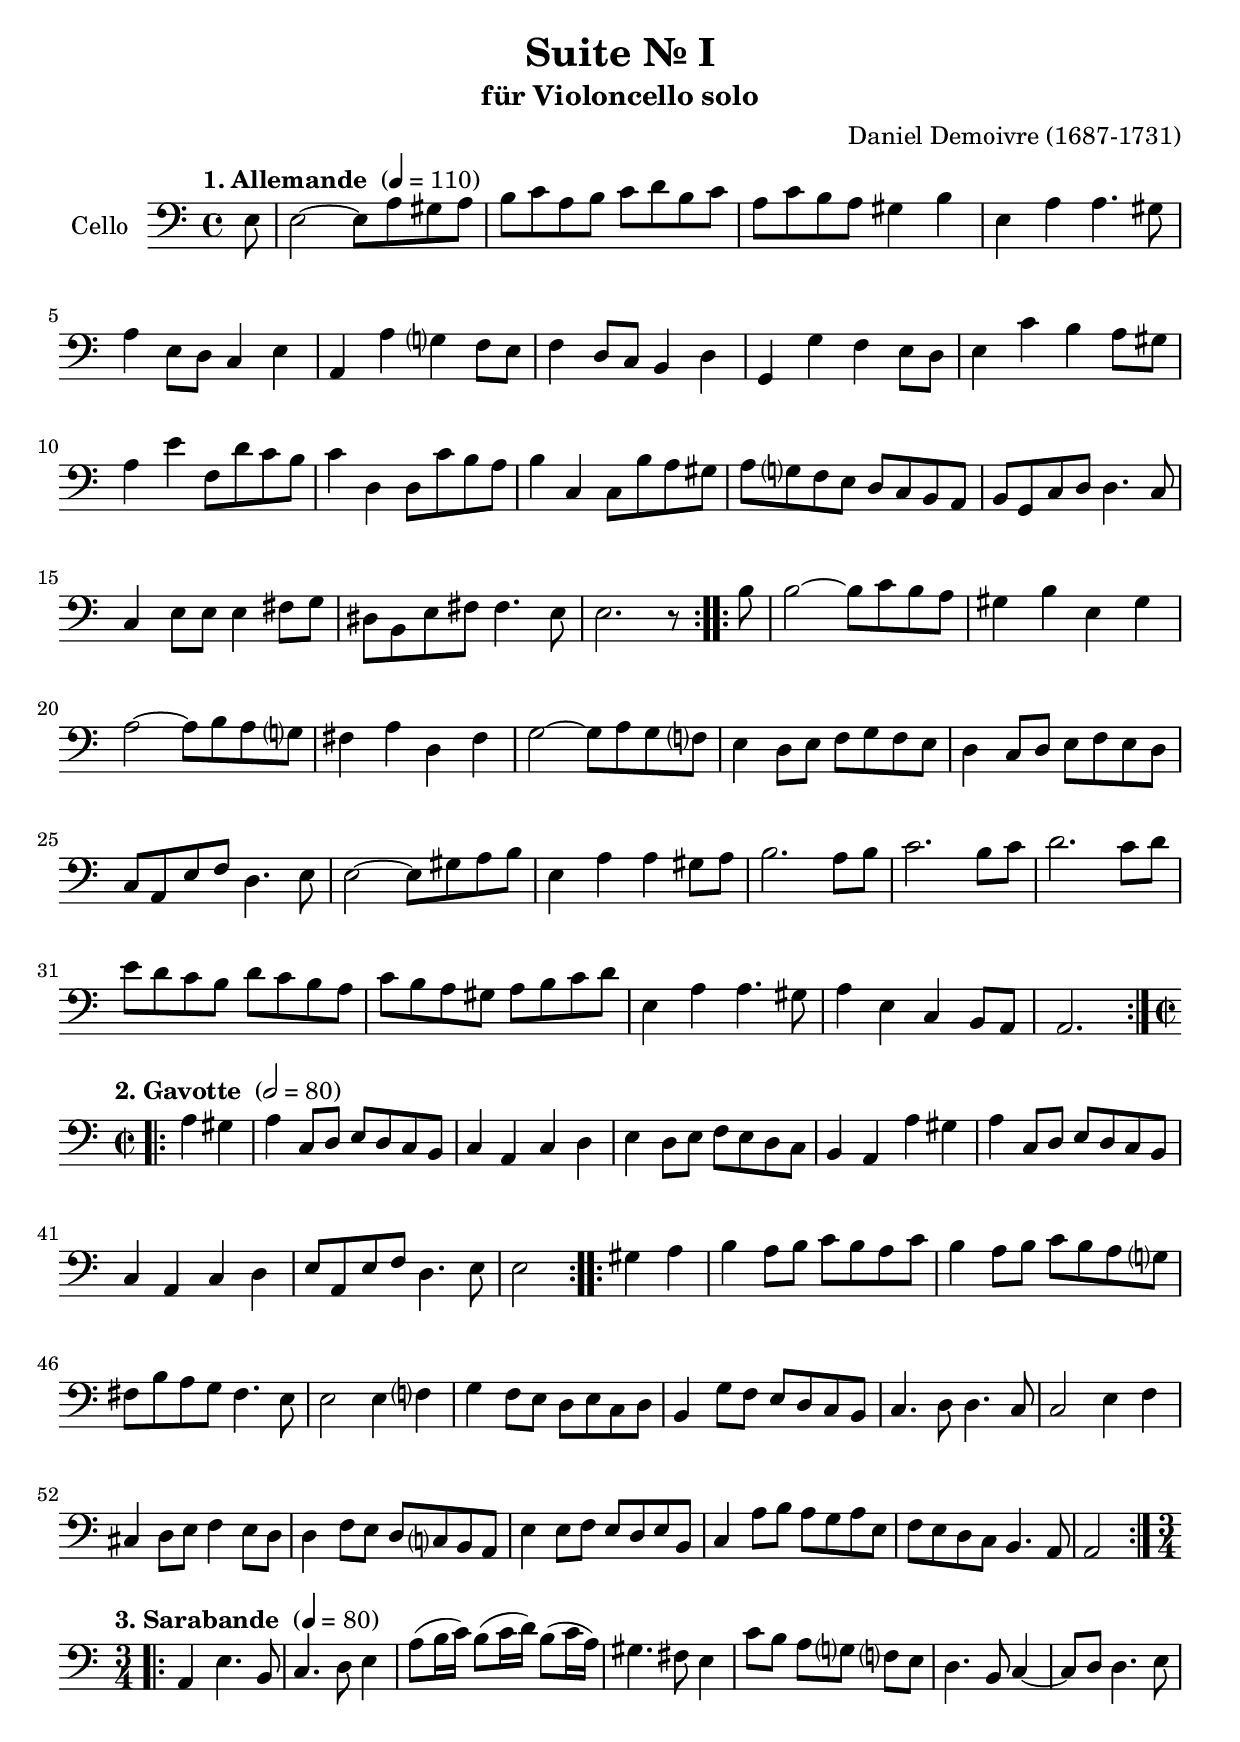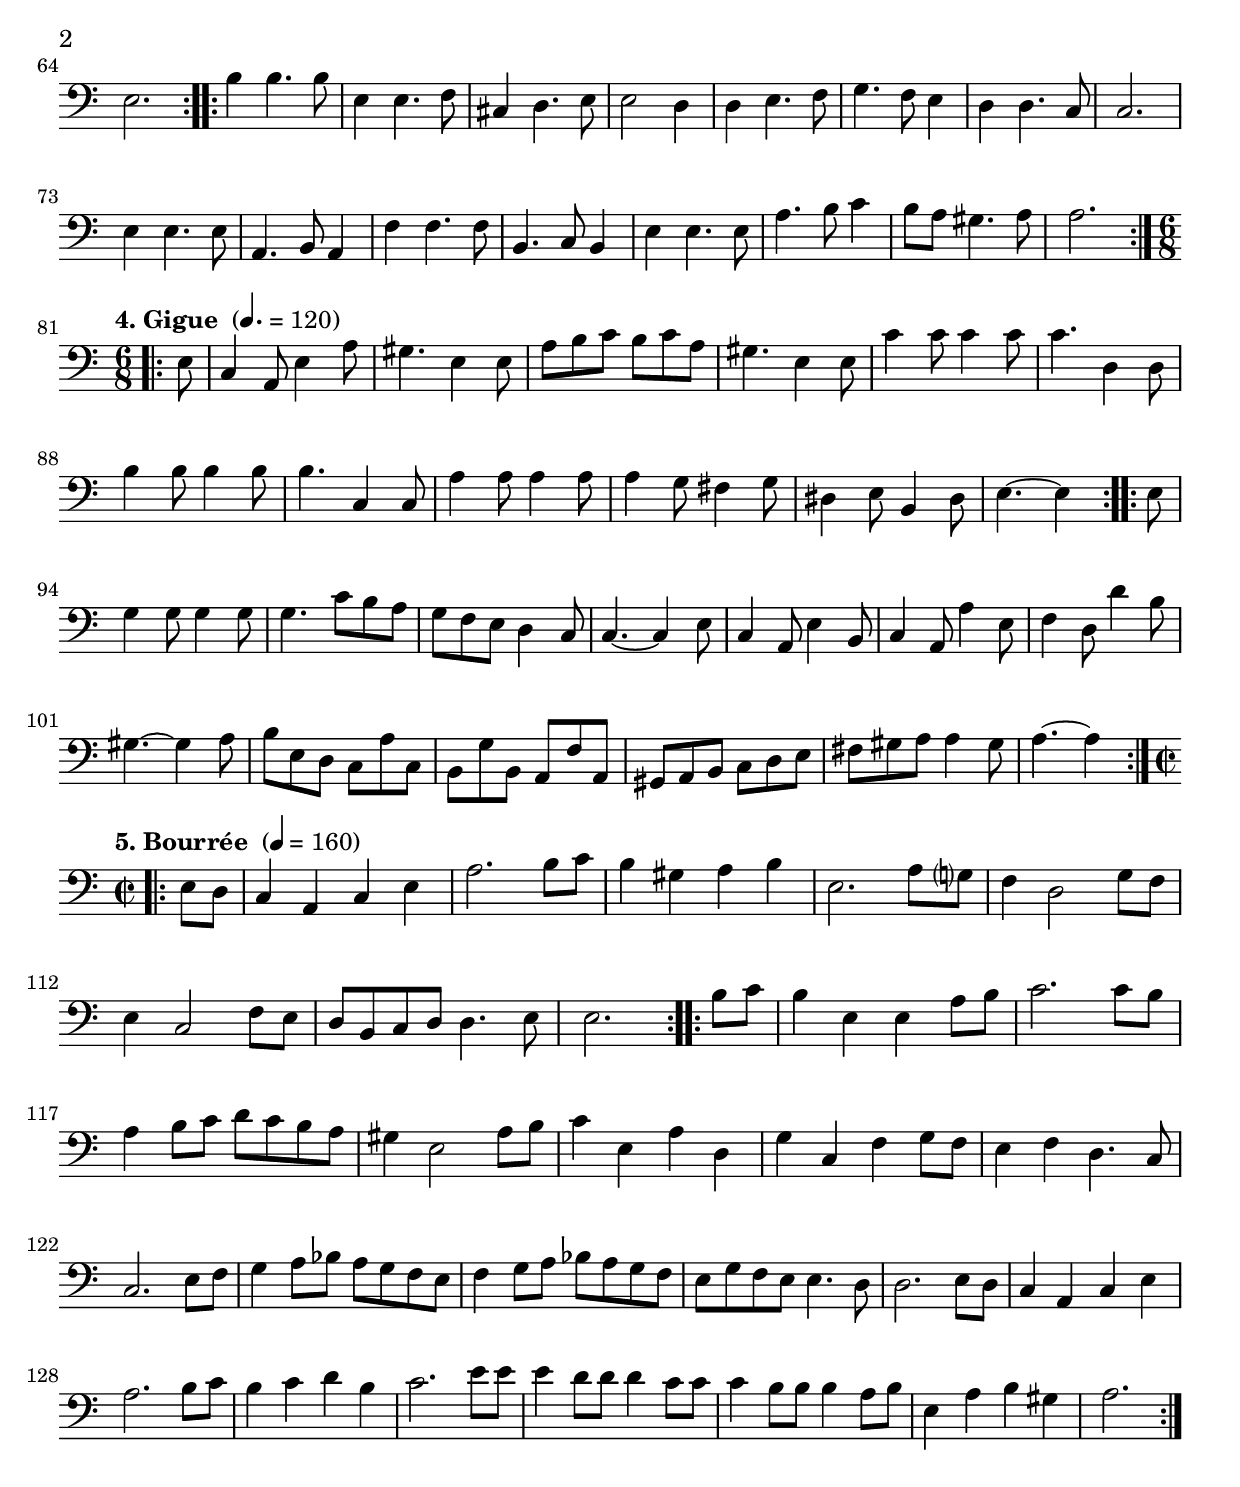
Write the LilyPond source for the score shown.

\version "2.14.2"
\include "deutsch.ly"

#(set-global-staff-size 21.5)

\header {
  title = "Suite Nr. I"
  subtitle = "für Violoncello solo"
  composer = "Daniel Demoivre (1687-1731)"
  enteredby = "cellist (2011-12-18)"
}

voiceconsts = {
 \clef "bass"
% \numericTimeSignature
 \compressFullBarRests
}

%minstr = "harpsichord"
%minstr = "clarinet"
%minstr = "accordion"
minstr = "bassoon"

dim = \markup \italic "dim."

va = \relative c {
  \voiceconsts

  \tempo "1. Allemande " 4=110 \key a \minor \time 4/4 
  \repeat volta 2 {
    \partial 8 e8
    e2~ e8 a gis a
    h c a h c d h c
    a c h a gis4 h
    e, a a4. gis8

    a4 e8 d c4 e
    a, a' g? f8 e
    f4 d8 c h 4 d
    g, g' f e8 d
    e4 c' h a8 gis

    a4 e' f,8 d' c h
    c4 d, d8 c' h a
    h4 c, c8 h' a gis
    a g? f e d c h a

    h g c d d4. c8
    c4 e8 e e4 fis8 g
    dis h e fis fis4. e8
    e2. r8
  }

  \repeat volta 2 {
    \partial 8 h'

    h2~ h8 c h a
    gis4 h e, gis
    a2~ a8 h a g?
    fis4 a d, fis
    g2~ g8 a g f?

    e4 d8 e f g f e
    d4 c8 d e f e d
    c a e' f d4. e8
    e2~ e8 gis a h

    e,4 a a gis8 a
    h2. a8 h
    c2. h8 c
    d2. c8 d
    e d c h d c h a

    c h a gis a h c d
    e,4 a a4. gis8
    a4 e c h8 a
    a2.
  }

  \break \tempo "2. Gavotte " 2=80 \time 2/2
  \repeat volta 2 {
    \partial 2 a'4 gis
    a c,8 d e d c h
    c4 a c d
    e d8 e f e d c

    h4 a a' gis
    a c,8 d e d c h
    c4 a c d
    e8 a, e' f d4. e8

    e2    
  } 
  \repeat volta 2 {
    \partial 2 gis4 a
    h a8 h c h a c
    h4 a8 h c h a g?

    fis h a g fis4. e8
    e2 e4 f?
    g f8 e d e c d
    h4 g'8 f e d c h

    c4. d8 d4. c8
    c2 e4 f
    cis d8 e f4 e8 d
    d4 f8 e d c? h a

    e'4 e8 f e d e h
    c4 a'8 h a g a e
    f e d c h4. a8
    a2
  }

  \break \tempo "3. Sarabande " 4=80 \time 3/4
  \repeat volta 2 {
    \partial 2. a4 e'4. h8
    c4. d8 e4
    a8( h16 c) h8( c16 d) h8( c16 a)
    gis4. fis8 e4

    c'8 h a[ g?] f? e
    d4. h8 c4~
    c8 d d4. e8
    e2.
  }
  \repeat volta 2 {
    h'4 h4. h8
    e,4 e4. f8

    cis4 d4. e8
    e2 d4
    d e4. f8
    g4. f8 e4
    d d4. c8
    c2.
    e4 e4. e8
    a,4. h8 a4

    f' f4. f8
    h,4. c8 h4
    e e4. e8
    a4. h8 c4
    h8 a gis4. a8
    a2.
  }

  \break \tempo "4. Gigue " 4.=120 \time 6/8
  \repeat volta 2 {
    \partial 8 e8
    c4 a8 e'4 a8
    gis4. e4 e8
    a h c h c a
    gis4. e4 e8
    c'4 c8 c4 c8

    c4. d,4 d8
    h'4 h8 h4 h8
    h4. c,4 c8
    a'4 a8 a4 a8
    a4 g8 fis4 g8
    dis4 e8 h4 dis8

    e4.~ e4
  }
  \repeat volta 2 {
    \partial 8 e8
    g4 g8 g4 g8
    g4. c8 h a
    g f e d4 c8
    c4.~ c4 e8

    c4 a8 e'4 h8
    c4 a8 a'4 e8
    f4 d8 d'4 h8
    gis4.~ gis4 a8
    h e, d c a' c,

    h g' h, a f' a,
    gis a h c d e
    fis gis a a4 gis8
    a4.~ a4
  }

  \break \tempo "5. Bourrée " 4=160 \time 2/2
  \repeat volta 2 {
    \partial 4 e8 d
    c4 a c e
    a2. h8 c
    h4 gis a h
    e,2. a8 g?
    f4 d2 g8 f

    e4 c2 f8 e
    d h c d d4. e8
    e2.
  }
  \repeat volta 2 {
    \partial 4 h'8 c
    h4 e, e a8 h
    c2. c8 h

    a4 h8 c d c h a
    gis4 e2 a8 h
    c4 e, a d,
    g c, f g8 f

    e4 f d4. c8
    c2. e8 f
    g4 a8 b a g f e
    f4 g8 a b a g f

    e g f e e4. d8
    d2. e8 d
    c4 a c e
    a2. h8 c
    h4 c d h
    c2. e8 e

    e4 d8 d d4 c8 c
    c4 h8 h h4 a8 h
    e,4 a h gis
    a2.
  }
}


music = \new StaffGroup <<
      \new Staff {
	\set Staff.midiInstrument = \minstr
	\set Staff.instrumentName = #"Cello"
	\transpose c c { \va }
      }
>>

\book {
  \score {
    \music
    \layout {}
  }

  \score {
    \unfoldRepeats \music

    \midi {
      \context {
        \Score
      }
    }
  }
}
